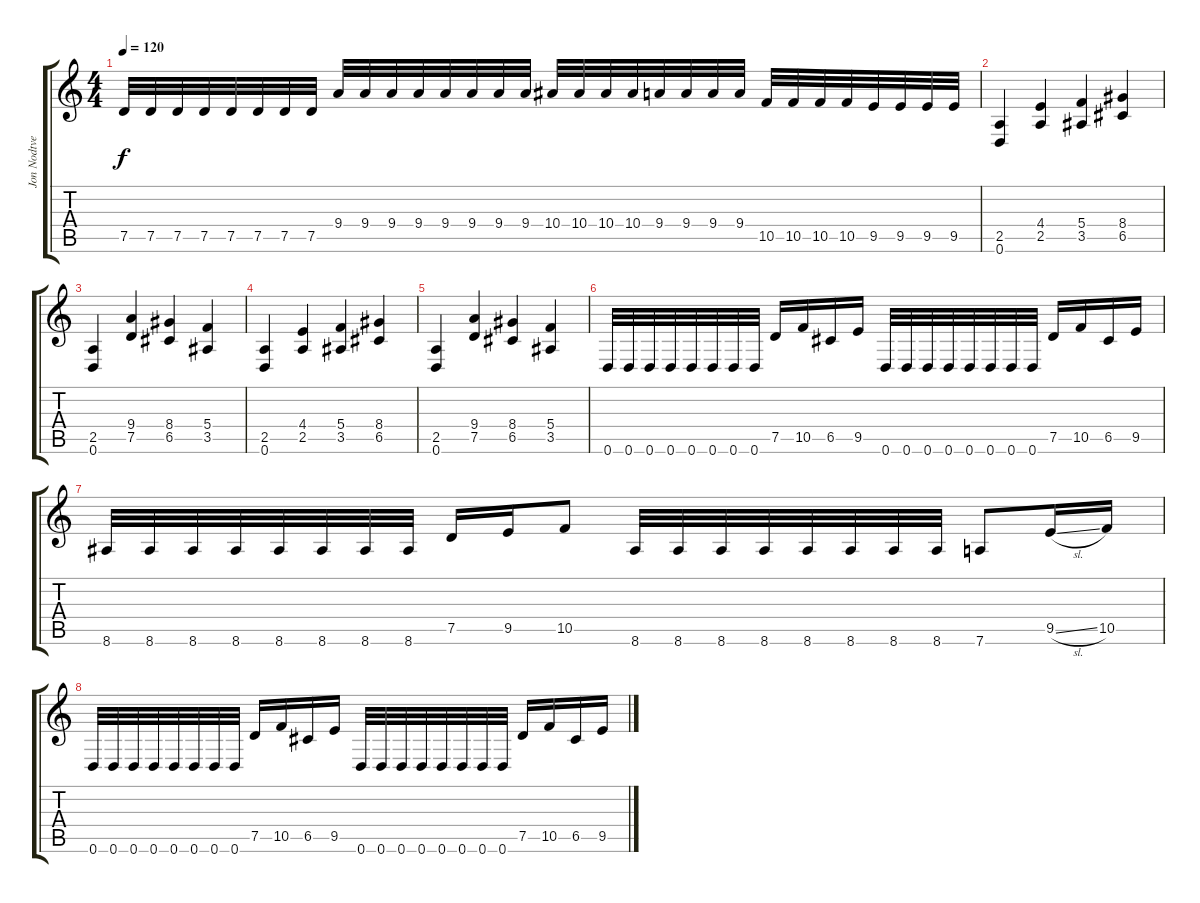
\track ("Jon Nodtveidt" "Jon Nodtve") {instrument overdrivenguitar}
\staff {score tabs}
\tuning (D4 A3 F3 C3 G2 D2) {hide}
\ts (4 4)
\tempo 120
\clef g2
\ks c
7.5.32{dy f} 7.5.32 7.5.32 7.5.32 7.5.32 7.5.32 7.5.32 7.5.32 9.4.32 9.4.32 9.4.32 9.4.32 9.4.32 9.4.32 9.4.32 9.4.32 10.4.32 10.4.32 10.4.32 10.4.32 9.4.32 9.4.32 9.4.32 9.4.32 10.5.32 10.5.32 10.5.32 10.5.32 9.5.32 9.5.32 9.5.32 9.5.32 |
(2.5 0.6).4 (4.4 2.5).4 (5.4 3.5).4 (8.4 6.5).4 |
(2.5 0.6).4 (9.4 7.5).4 (8.4 6.5).4 (5.4 3.5).4 |
(2.5 0.6).4 (4.4 2.5).4 (5.4 3.5).4 (8.4 6.5).4 |
(2.5 0.6).4 (9.4 7.5).4 (8.4 6.5).4 (5.4 3.5).4 |
0.6.32 0.6.32 0.6.32 0.6.32 0.6.32 0.6.32 0.6.32 0.6.32 7.5.16 10.5.16 6.5.16 9.5.16 0.6.32 0.6.32 0.6.32 0.6.32 0.6.32 0.6.32 0.6.32 0.6.32 7.5.16 10.5.16 6.5.16 9.5.16 |
8.6.32 8.6.32 8.6.32 8.6.32 8.6.32 8.6.32 8.6.32 8.6.32 7.5.16 9.5.16 10.5.8 8.6.32 8.6.32 8.6.32 8.6.32 8.6.32 8.6.32 8.6.32 8.6.32 7.6.8 9.5{sl}.16 10.5.16 |
0.6.32 0.6.32 0.6.32 0.6.32 0.6.32 0.6.32 0.6.32 0.6.32 7.5.16 10.5.16 6.5.16 9.5.16 0.6.32 0.6.32 0.6.32 0.6.32 0.6.32 0.6.32 0.6.32 0.6.32 7.5.16 10.5.16 6.5.16 9.5.16
